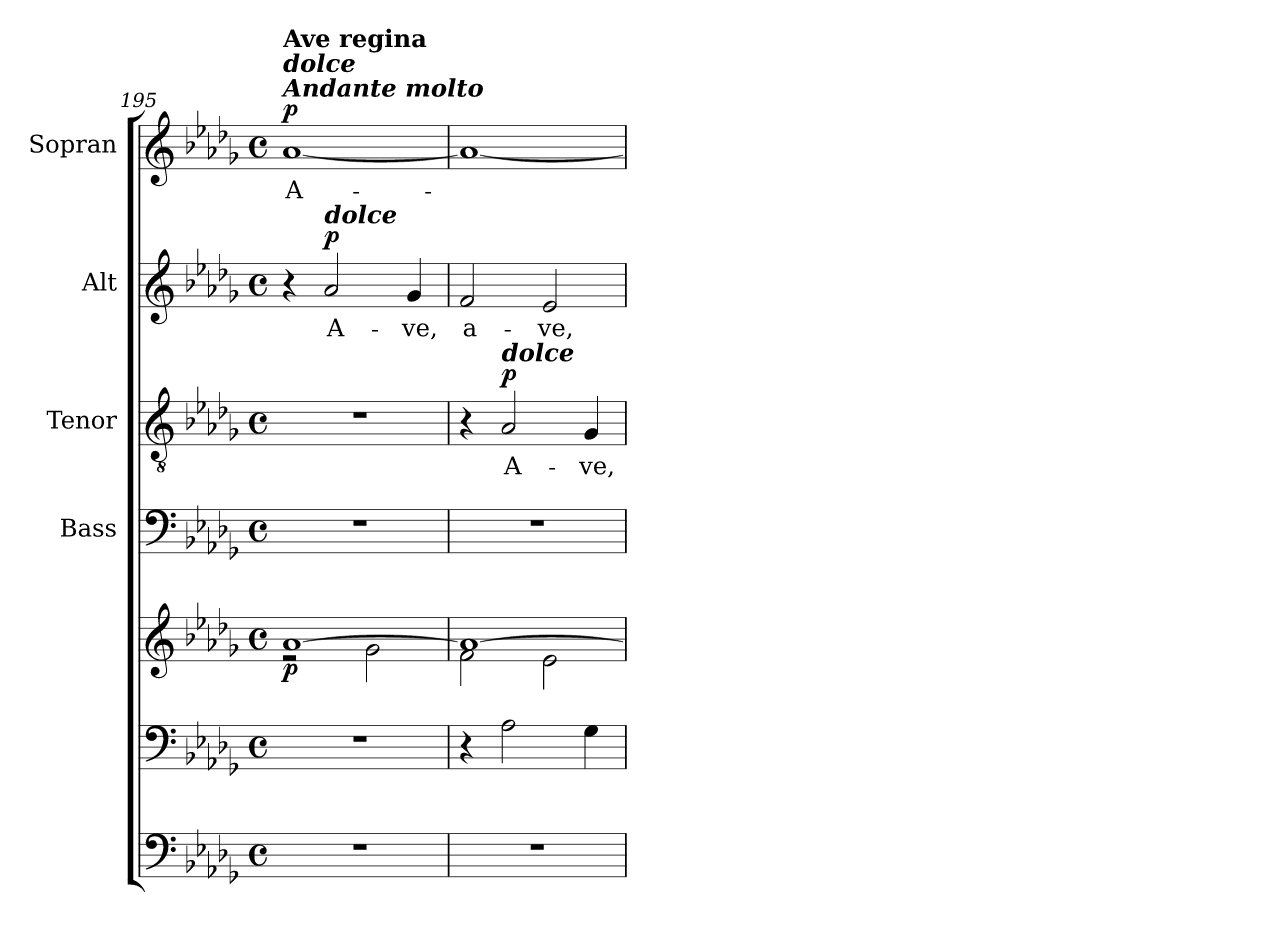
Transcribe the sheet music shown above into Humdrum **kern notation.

**kern	**kern	**kern	**dynam	**kern	**kern	**text	**dynam	**kern	**text	**dynam	**kern	**text	**dynam
*part6	*part5	*part5	*part5	*part4	*part3	*part3	*part3	*part2	*part2	*part2	*part1	*part1	*part1
*staff7	*staff6	*staff5	*staff5/6	*staff4	*staff3	*staff3	*staff3	*staff2	*staff2	*staff2	*staff1	*staff1	*staff1
*	*	*	*	*I"Bass	*I"Tenor	*	*	*I"Alt	*	*	*I"Sopran	*	*
*	*	*	*	*I'B.	*I'T.	*	*	*I'A.	*	*	*I'S.	*	*
!!LO:PB:g=z
*clefF4	*clefF4	*clefG2	*	*clefF4	*clefGv2	*	*	*clefG2	*	*	*clefG2	*	*
*k[b-e-a-d-g-]	*k[b-e-a-d-g-]	*k[b-e-a-d-g-]	*	*k[b-e-a-d-g-]	*k[b-e-a-d-g-]	*	*	*k[b-e-a-d-g-]	*	*	*k[b-e-a-d-g-]	*	*
*D-:	*D-:	*D-:	*	*D-:	*D-:	*	*	*D-:	*	*	*D-:	*	*
*M4/4	*M4/4	*M4/4	*	*M4/4	*M4/4	*	*	*M4/4	*	*	*M4/4	*	*
*met(c)	*met(c)	*met(c)	*	*met(c)	*met(c)	*	*	*met(c)	*	*	*met(c)	*	*
=195	=195	=195	=195	=195	=195	=195	=195	=195	=195	=195	=195	=195	=195
*	*	*^	*	*	*	*	*	*	*	*	*	*	*
!	!	!	!	!	!	!	!	!	!	!	!	!LO:TX:a:Bi:t=Andante molto	!	!
!	!	!	!	!	!	!	!	!	!	!	!	!LO:TX:a:Bi:t=dolce	!	!
!	!	!	!	!	!	!	!	!	!	!	!	!LO:TX:a:B:t=Ave regina	!	!
!	!	!	!	!LO:DY:b	!	!	!	!	!	!	!	!	!LO:LY:b	!LO:DY:a
1r	1r	[>1a-	2re	p	1r	1r	.	.	4r	.	.	[1a-	A-	p
!	!	!	!	!	!	!	!	!	!LO:TX:a:Bi:t=dolce	!	!	!	!	!
!	!	!	!	!	!	!	!	!	!	!LO:LY:b	!LO:DY:a	!	!	!
.	.	.	.	.	.	.	.	.	2a-/	A-	p	.	.	.
.	.	.	2g-\	.	.	.	.	.	.	.	.	.	.	.
!	!	!	!	!	!	!	!	!	!	!LO:LY:b	!	!	!	!
.	.	.	.	.	.	.	.	.	4g-/	-ve,	.	.	.	.
=196	=196	=196	=196	=196	=196	=196	=196	=196	=196	=196	=196	=196	=196	=196
!	!	!	!	!	!	!	!	!	!	!LO:LY:b	!	!	!	!
1r	4r	1a-_	2f\	.	1r	4r	.	.	2f/	a-	.	1a-_	.	.
!	!	!	!	!	!	!LO:TX:a:Bi:t=dolce	!	!	!	!	!	!	!	!
!	!	!	!	!	!	!	!LO:LY:b	!LO:DY:a	!	!	!	!	!	!
.	2A-\	.	.	.	.	2A-/	A-	p	.	.	.	.	.	.
!	!	!	!	!	!	!	!	!	!	!LO:LY:b	!	!	!	!
.	.	.	2e-\	.	.	.	.	.	2e-/	-ve,	.	.	.	.
!	!	!	!	!	!	!	!LO:LY:b	!	!	!	!	!	!	!
.	4G-\	.	.	.	.	4G-/	-ve,	.	.	.	.	.	.	.
*	*	*v	*v	*	*	*	*	*	*	*	*	*	*	*
=	=	=	=	=	=	=	=	=	=	=	=	=	=
*-	*-	*-	*-	*-	*-	*-	*-	*-	*-	*-	*-	*-	*-
